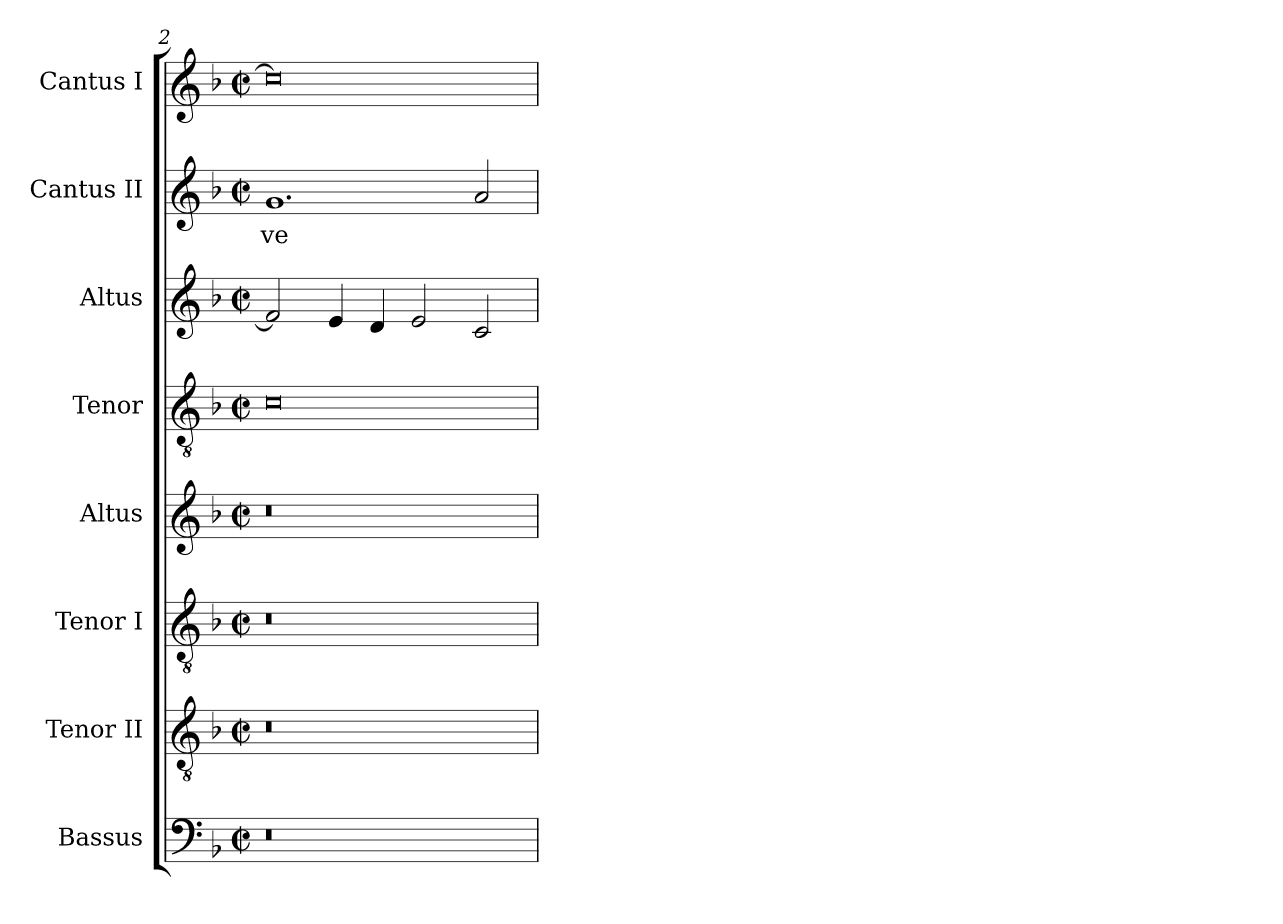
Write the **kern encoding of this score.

**kern	**kern	**kern	**kern	**kern	**kern	**kern	**text	**kern
*part8	*part7	*part6	*part5	*part4	*part3	*part2	*part2	*part1
*staff8	*staff7	*staff6	*staff5	*staff4	*staff3	*staff2	*staff2	*staff1
*I"Bassus	*I"Tenor II	*I"Tenor I	*I"Altus	*I"Tenor	*I"Altus	*I"Cantus II	*	*I"Cantus I
*clefF4	*clefGv2	*clefGv2	*clefG2	*clefGv2	*clefG2	*clefG2	*	*clefG2
*k[b-]	*k[b-]	*k[b-]	*k[b-]	*k[b-]	*k[b-]	*k[b-]	*	*k[b-]
*F:	*F:	*F:	*F:	*F:	*F:	*F:	*	*F:
*M2/2	*M2/2	*M2/2	*M2/2	*M2/2	*M2/2	*M2/2	*	*M2/2
*met(c|)	*met(c|)	*met(c|)	*met(c|)	*met(c|)	*met(c|)	*met(c|)	*	*met(c|)
=2	=2	=2	=2	=2	=2	=2	=2	=2
!	!	!	!	!	!	!	!LO:LY:b:cj	!
0r	0r	0r	0r	0c	2f/]	1.g	-ve	0cc]
.	.	.	.	.	4e/	.	.	.
.	.	.	.	.	4d/	.	.	.
.	.	.	.	.	2e/	.	.	.
.	.	.	.	.	2c/	2a/	.	.
=	=	=	=	=	=	=	=	=
*-	*-	*-	*-	*-	*-	*-	*-	*-
